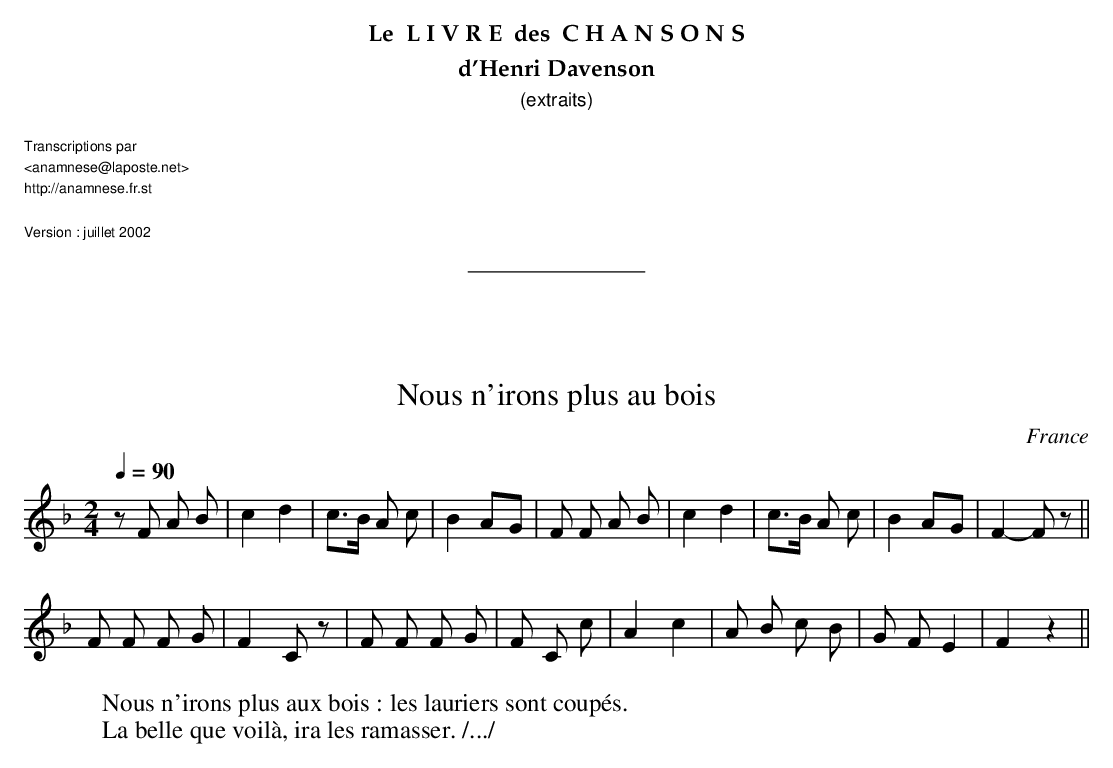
X:1
T:Nous n'irons plus au bois
O:France
M:2/4
L:1/8
Q:1/4=90
K:F
z F A B | c2 d2 | c>B A c | B2 A-G | F F A B |\
c2 d2 | c>B A c | B2 A-G | F2-F z ||
F F F G | F2 C z | F F F G | F C c | A2 c2 | A B c B | G F E2 | F2 z2 ||
W:Nous n'irons plus aux bois : les lauriers sont coupés.
W:La belle que voilà, ira les ramasser. /.../
